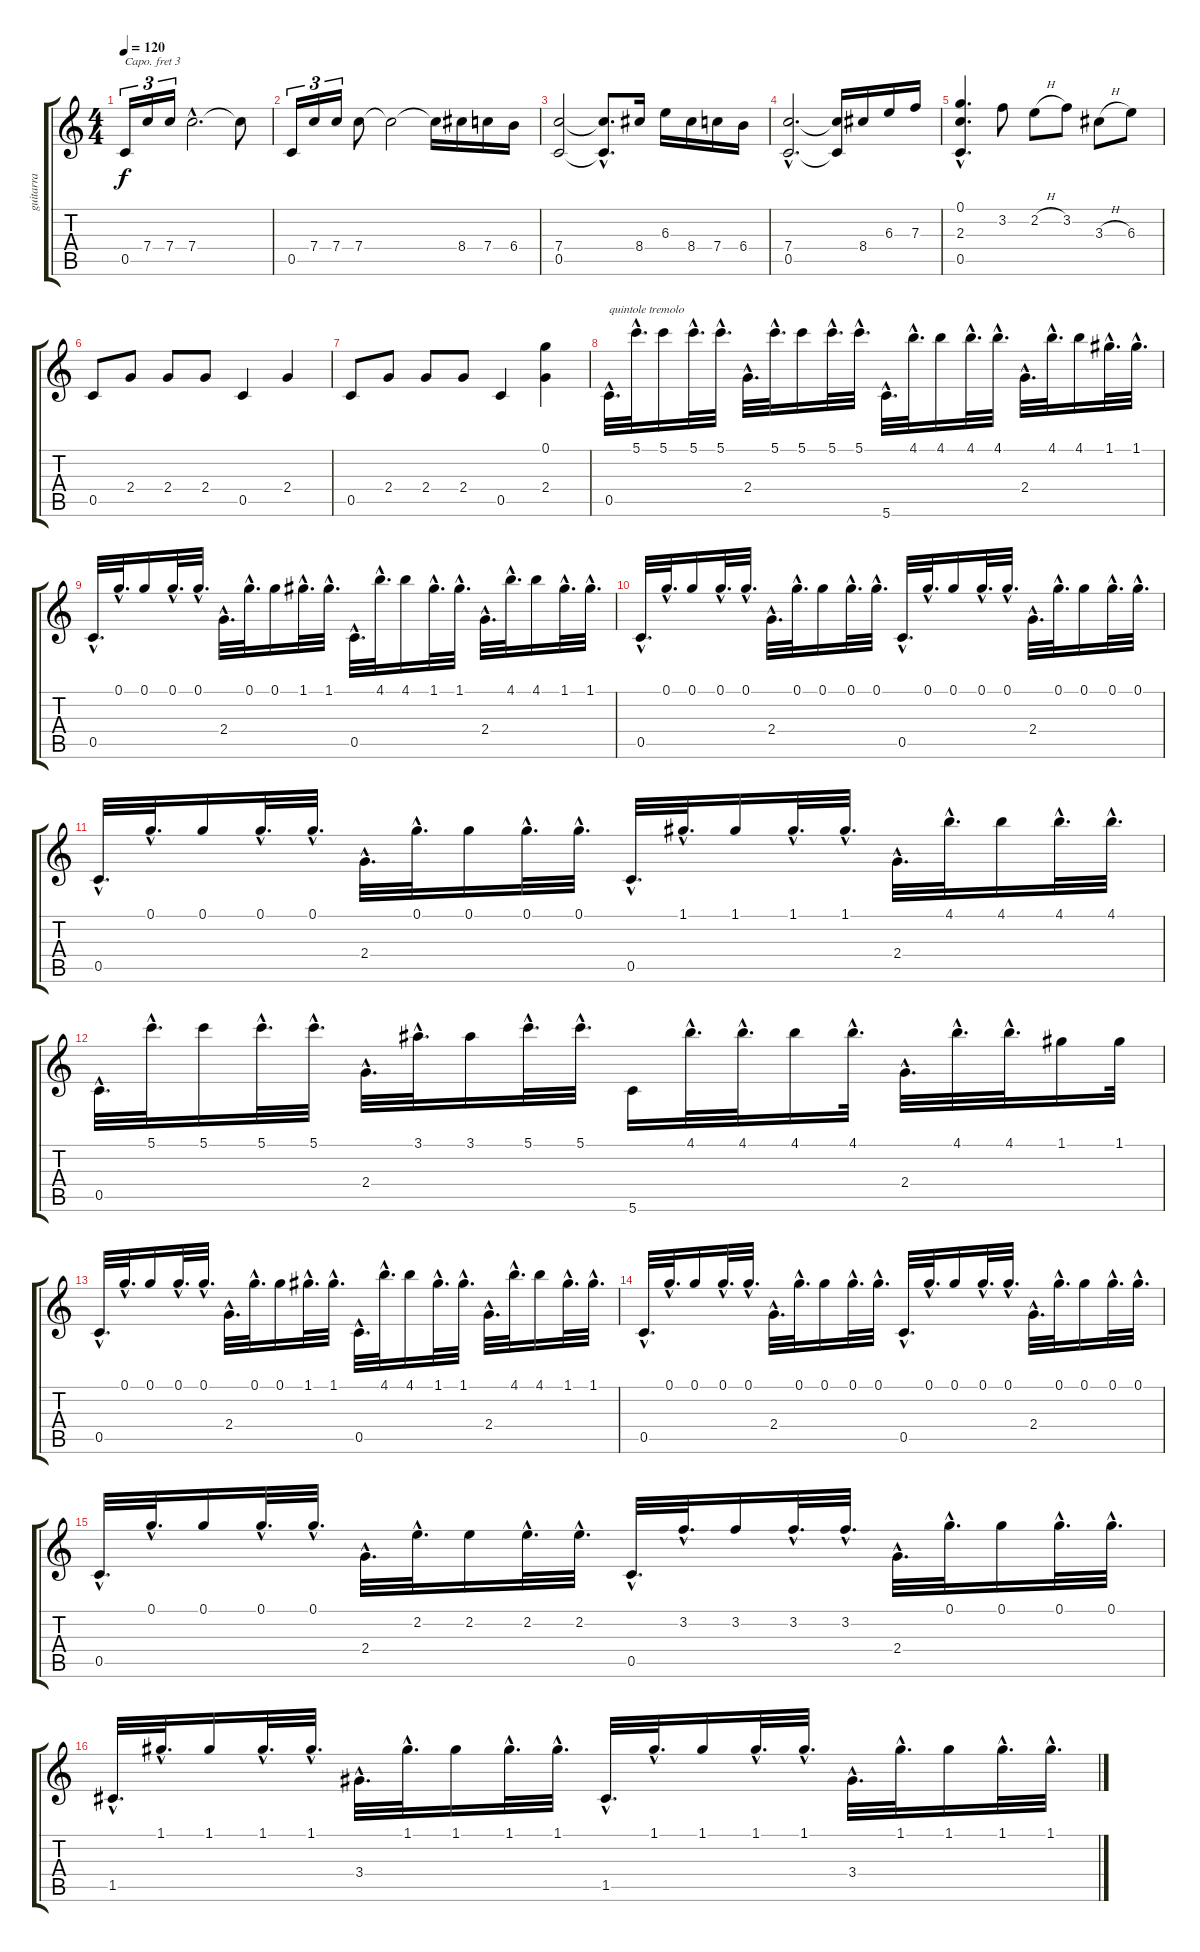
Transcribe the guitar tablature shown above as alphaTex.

\track ("guitarra" "guitarra") {instrument acousticguitarnylon}
\staff {score tabs}
\capo 3
\tuning (E4 B3 G3 D3 A2 E2) {hide}
\ts (4 4)
\tempo 120
\clef g2
\ks c
0.5.16{tu (3 2) dy f instrument acousticguitarnylon} 7.4.16{tu (3 2)} 7.4.16{tu (3 2)} 7.4{hac}.2{d} 7.4{t}.8 |
0.5.16{tu (3 2)} 7.4.16{tu (3 2)} 7.4.16{tu (3 2)} 7.4.8 7.4{t}.2 7.4{t}.16 8.4.16 7.4.16 6.4.16 |
(7.4 0.5).2 (7.4{hac t} 0.5{hac t}).8{d} 8.4.16 6.3.16 8.4.16 7.4.16 6.4.16 |
(7.4{hac} 0.5{hac}).2{d} (7.4{t} 0.5{t}).16 8.4.16 6.3.16 7.3.16 |
(0.1{hac} 2.3{hac} 0.5{hac}).4{d} 3.2.8 2.2{h}.8 3.2.8 3.3{h}.8 6.3.8 |
0.5.8 2.4.8 2.4.8 2.4.8 0.5.4 2.4.4 |
0.5.8 2.4.8 2.4.8 2.4.8 0.5.4 (0.1 2.4).4 |
0.5{hac}.32{d txt "quintole tremolo"} 5.1{hac}.32{d} 5.1.16 5.1{hac}.32{d} 5.1{hac}.32{d} 2.4{hac}.32{d} 5.1{hac}.32{d} 5.1.16 5.1{hac}.32{d} 5.1{hac}.32{d} 5.6{hac}.32{d} 4.1{hac}.32{d} 4.1.16 4.1{hac}.32{d} 4.1{hac}.32{d} 2.4{hac}.32{d} 4.1{hac}.32{d} 4.1.16 1.1{hac}.32{d} 1.1{hac}.32{d} |
0.5{hac}.32{d} 0.1{hac}.32{d} 0.1.16 0.1{hac}.32{d} 0.1{hac}.32{d} 2.4{hac}.32{d} 0.1{hac}.32{d} 0.1.16 1.1{hac}.32{d} 1.1{hac}.32{d} 0.5{hac}.32{d} 4.1{hac}.32{d} 4.1.16 1.1{hac}.32{d} 1.1{hac}.32{d} 2.4{hac}.32{d} 4.1{hac}.32{d} 4.1.16 1.1{hac}.32{d} 1.1{hac}.32{d} |
0.5{hac}.32{d} 0.1{hac}.32{d} 0.1.16 0.1{hac}.32{d} 0.1{hac}.32{d} 2.4{hac}.32{d} 0.1{hac}.32{d} 0.1.16 0.1{hac}.32{d} 0.1{hac}.32{d} 0.5{hac}.32{d} 0.1{hac}.32{d} 0.1.16 0.1{hac}.32{d} 0.1{hac}.32{d} 2.4{hac}.32{d} 0.1{hac}.32{d} 0.1.16 0.1{hac}.32{d} 0.1{hac}.32{d} |
0.5{hac}.32{d} 0.1{hac}.32{d} 0.1.16 0.1{hac}.32{d} 0.1{hac}.32{d} 2.4{hac}.32{d} 0.1{hac}.32{d} 0.1.16 0.1{hac}.32{d} 0.1{hac}.32{d} 0.5{hac}.32{d} 1.1{hac}.32{d} 1.1.16 1.1{hac}.32{d} 1.1{hac}.32{d} 2.4{hac}.32{d} 4.1{hac}.32{d} 4.1.16 4.1{hac}.32{d} 4.1{hac}.32{d} |
0.5{hac}.32{d} 5.1{hac}.32{d} 5.1.16 5.1{hac}.32{d} 5.1{hac}.32{d} 2.4{hac}.32{d} 3.1{hac}.32{d} 3.1.16 5.1{hac}.32{d} 5.1{hac}.32{d} 5.6.16 4.1{hac}.32{d} 4.1{hac}.32{d} 4.1.16 4.1{hac}.32{d} 2.4{hac}.32{d} 4.1{hac}.32{d} 4.1{hac}.32{d} 1.1.16 1.1.32 |
0.5{hac}.32{d} 0.1{hac}.32{d} 0.1.16 0.1{hac}.32{d} 0.1{hac}.32{d} 2.4{hac}.32{d} 0.1{hac}.32{d} 0.1.16 1.1{hac}.32{d} 1.1{hac}.32{d} 0.5{hac}.32{d} 4.1{hac}.32{d} 4.1.16 1.1{hac}.32{d} 1.1{hac}.32{d} 2.4{hac}.32{d} 4.1{hac}.32{d} 4.1.16 1.1{hac}.32{d} 1.1{hac}.32{d} |
0.5{hac}.32{d} 0.1{hac}.32{d} 0.1.16 0.1{hac}.32{d} 0.1{hac}.32{d} 2.4{hac}.32{d} 0.1{hac}.32{d} 0.1.16 0.1{hac}.32{d} 0.1{hac}.32{d} 0.5{hac}.32{d} 0.1{hac}.32{d} 0.1.16 0.1{hac}.32{d} 0.1{hac}.32{d} 2.4{hac}.32{d} 0.1{hac}.32{d} 0.1.16 0.1{hac}.32{d} 0.1{hac}.32{d} |
0.5{hac}.32{d} 0.1{hac}.32{d} 0.1.16 0.1{hac}.32{d} 0.1{hac}.32{d} 2.4{hac}.32{d} 2.2{hac}.32{d} 2.2.16 2.2{hac}.32{d} 2.2{hac}.32{d} 0.5{hac}.32{d} 3.2{hac}.32{d} 3.2.16 3.2{hac}.32{d} 3.2{hac}.32{d} 2.4{hac}.32{d} 0.1{hac}.32{d} 0.1.16 0.1{hac}.32{d} 0.1{hac}.32{d} |
1.5{hac}.32{d} 1.1{hac}.32{d} 1.1.16 1.1{hac}.32{d} 1.1{hac}.32{d} 3.4{hac}.32{d} 1.1{hac}.32{d} 1.1.16 1.1{hac}.32{d} 1.1{hac}.32{d} 1.5{hac}.32{d} 1.1{hac}.32{d} 1.1.16 1.1{hac}.32{d} 1.1{hac}.32{d} 3.4{hac}.32{d} 1.1{hac}.32{d} 1.1.16 1.1{hac}.32{d} 1.1{hac}.32{d}
